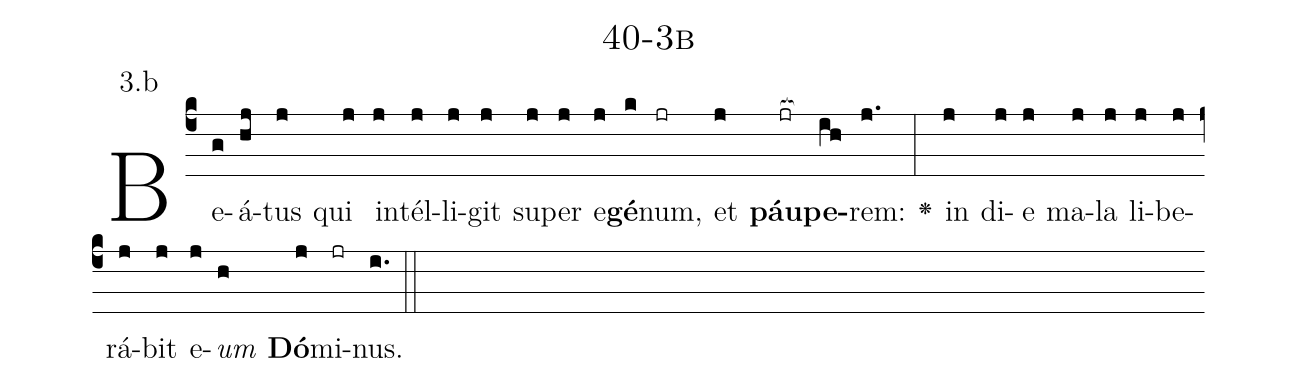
name: 40-3b;
annotation: 3.b;
%%
(c4)Be(g)á(hj)tus(j) qui(j) in(j)tél(j)li(j)git(j) su(j)per(j) e(j)<b>gé</b>(k)num,(jr) et(j) <b>páu</b>(jr[ocb:1{])<b>pe</b>(ih[ocb:0}])rem:(j.) <v>\greheightstar</v>(:) in(j) di(j)e(j) ma(j)la(j) li(j)be(j)rá(j)bit(j) e(j)<i>um</i>(h) <b>Dó</b>(j)mi(jr)nus.(i.) (::)


%E(j) u(j) o(j) u(h) a(j) e.(i.) (::)
